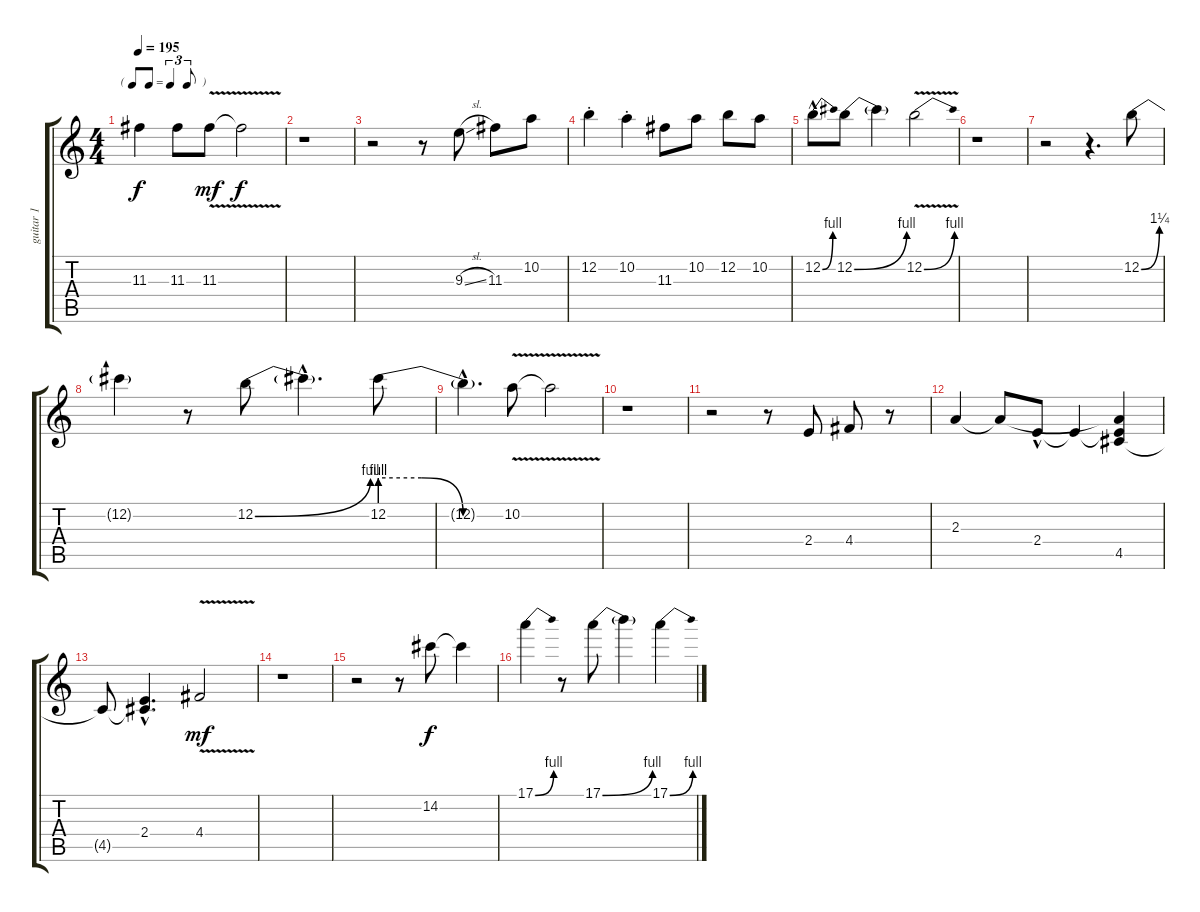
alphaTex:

\track ("guitar 1" "guitar 1") {instrument overdrivenguitar}
\staff {score tabs}
\tuning (E4 B3 G3 D3 A2 E2) {hide}
\ts (4 4)
\tf triplet8th
\tempo 195
\clef g2
\ks c
11.3{t}.4{dy f} 11.3.8 11.3{v}.8{dy mf} 11.3{t}.2{dy f} |
r.1 |
r.2 r.8 9.3{sl}.8 11.3.8 10.2.8 |
12.2{st}.4 10.2{st}.4 11.3.8 10.2.8 12.2.8 10.2.8 |
12.2{be (bend 0 0 60 4) hac}.8 12.2{be (bend 0 0 60 4)}.8 12.2{t}.4 12.2{be (bend 0 0 60 4) v}.2 |
r.1 |
r.2 r.4{d} 12.2{be (bend 0 0 60 5)}.8 |
12.2{t}.4 r.8 12.2{be (bend 0 0 60 4)}.8 12.2{hac t}.4{d} 12.2{be (custom 0 4 20 4 40 0 60 0)}.8 |
12.2{hac t}.4{d} 10.2{v}.8 10.2{t}.2 |
r.1 |
r.2 r.8 2.4.8 4.4.8 r.8 |
2.3.4 2.3{t}.8 2.4{hac}.8 2.4{t}.4 (2.3{t} 2.4{t} 4.5).4 |
4.5{t}.8 (2.4{hac} 4.5{hac t}).4{d} 4.4{v}.2{dy mf} |
r.1 |
r.2 r.8 14.2.8{dy f} 14.2{t}.4 |
17.1{be (bend 0 0 60 4)}.4 r.8 17.1{be (bend 0 0 60 4)}.8 17.1{t}.4 17.1{be (bend 0 0 60 4)}.4
